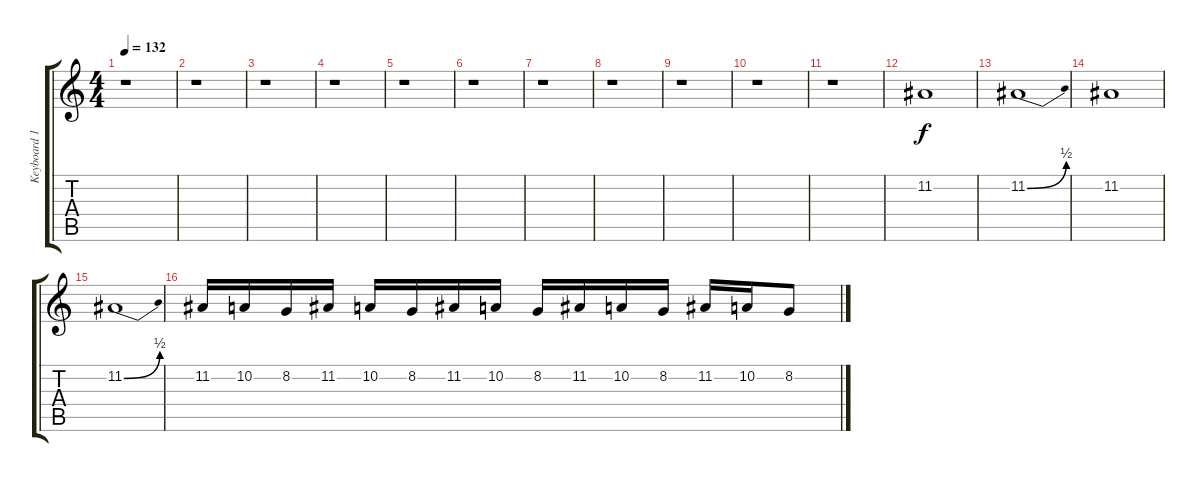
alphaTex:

\track ("Keyboard 1" "Keyboard 1") {instrument reedorgan}
\staff {score tabs}
\tuning (E4 B3 G3 D3 A2 E2) {hide}
\ts (4 4)
\tempo 132
\clef g2
\ks c
r.1{dy f} |
r.1 |
r.1 |
r.1 |
r.1 |
r.1 |
r.1 |
r.1 |
r.1 |
r.1 |
r.1 |
11.2.1{volume 12} |
11.2{be (bend 0 0 60 2)}.1 |
11.2.1 |
11.2{be (bend 0 0 60 2)}.1 |
11.2.16 10.2.16 8.2.16 11.2.16 10.2.16 8.2.16 11.2.16 10.2.16 8.2.16 11.2.16 10.2.16 8.2.16 11.2.16 10.2.16 8.2.8
